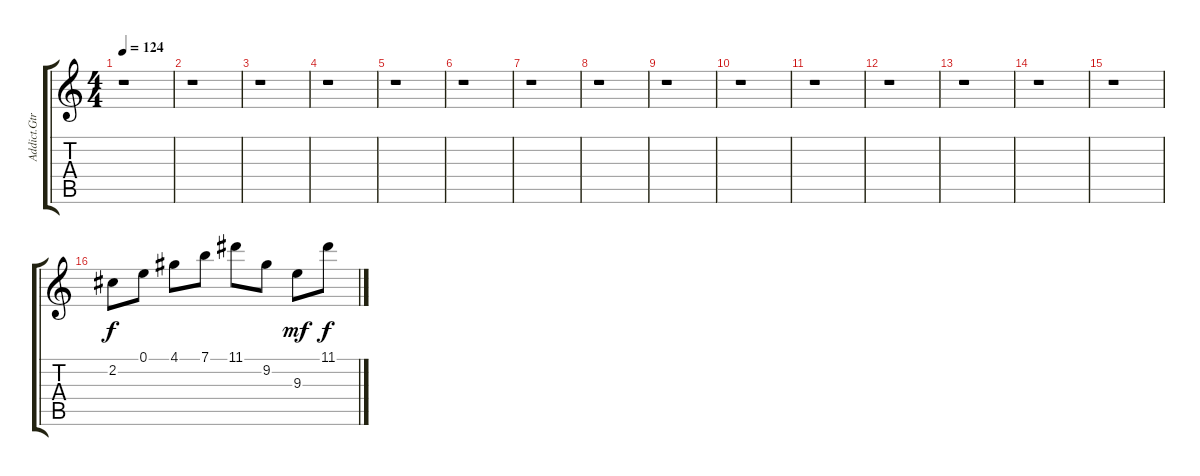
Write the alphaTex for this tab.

\track ("Addict.Gtr" "Addict.Gtr") {instrument acousticguitarnylon}
\staff {score tabs}
\tuning (E4 B3 G3 D3 A2 E2) {hide}
\ts (4 4)
\tempo 124
\clef g2
\ks c
r.1{dy f} |
r.1 |
r.1 |
r.1 |
r.1 |
r.1 |
r.1 |
r.1 |
r.1 |
r.1 |
r.1 |
r.1 |
r.1 |
r.1 |
r.1 |
2.2.8 0.1.8 4.1.8 7.1.8 11.1.8 9.2.8 9.3.8{dy mf} 11.1.8{dy f}
